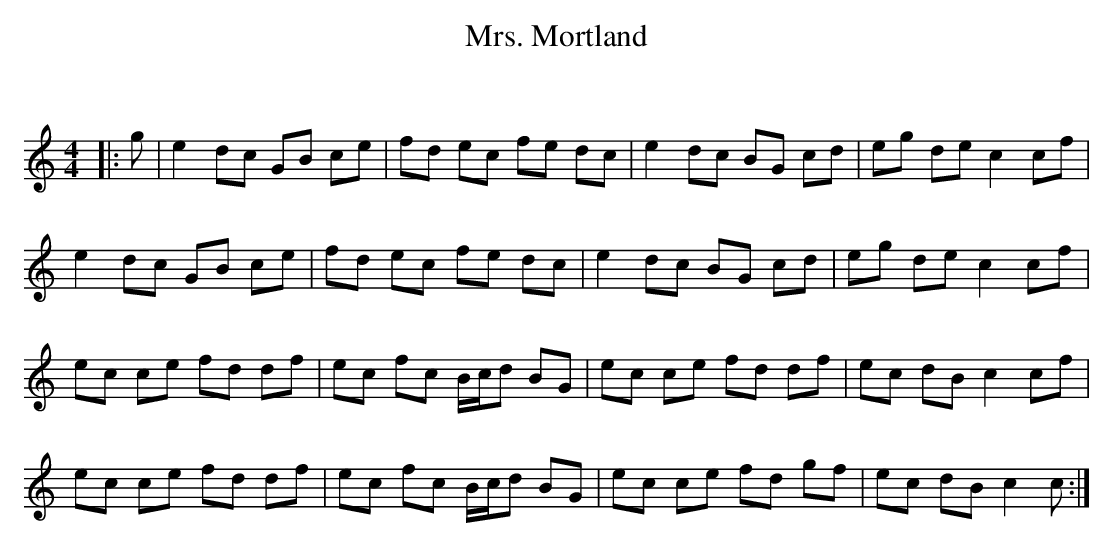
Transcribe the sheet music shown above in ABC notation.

X:1
T: Mrs. Mortland
C:
Q: 232
K:C
M:4/4
L:1/8
|:g|e2 dc GB ce|fd ec fe dc|e2 dc BG cd|eg de c2 cf|
e2 dc GB ce|fd ec fe dc|e2 dc BG cd|eg de c2 cf|
ec ce fd df|ec fc B1/2c1/2d BG|ec ce fd df|ec dB c2 cf|
ec ce fd df|ec fc B1/2c1/2d BG|ec ce fd gf|ec dB c2 c:|
